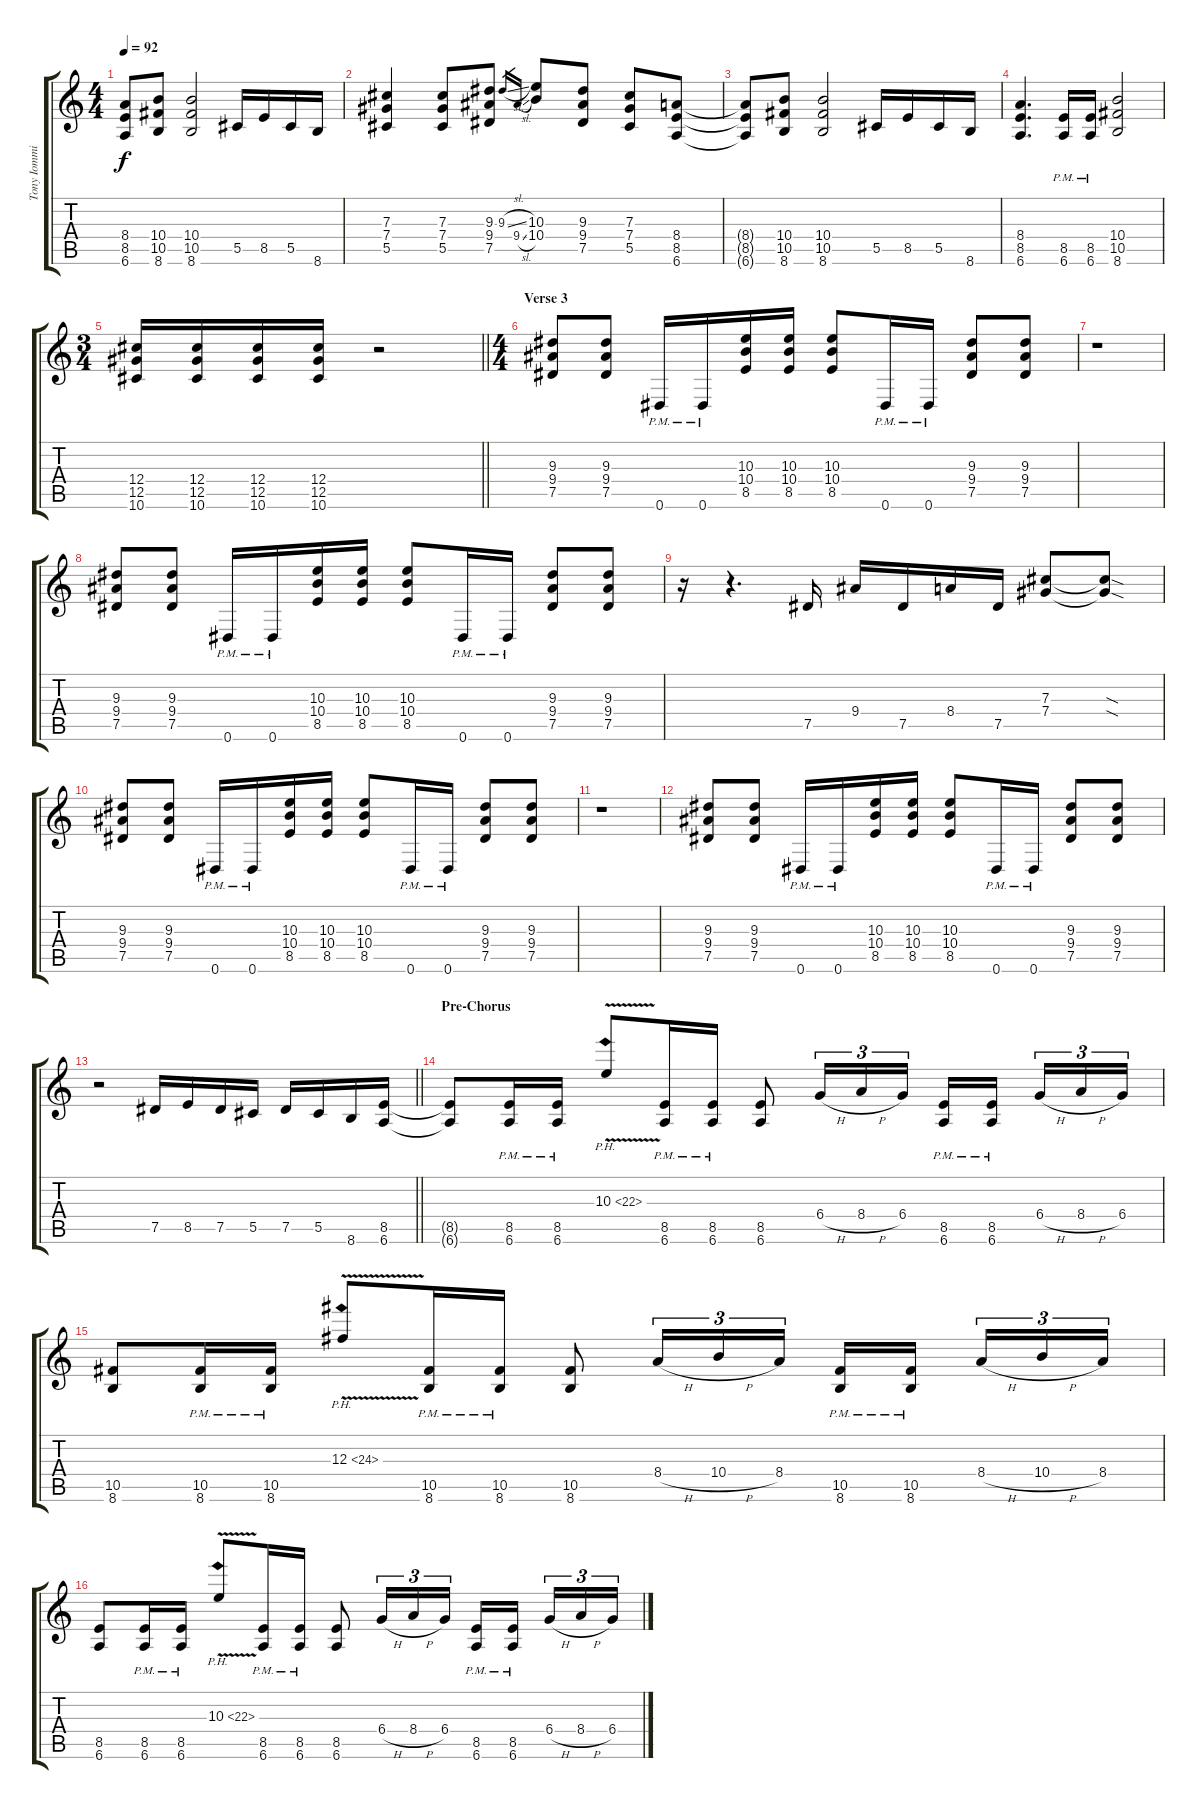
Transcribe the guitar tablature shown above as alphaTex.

\track ("Tony Iommi" "Tony Iommi") {instrument overdrivenguitar}
\staff {score tabs}
\tuning (Eb4 Bb3 Gb3 Db3 Ab2 Eb2) {hide}
\ts (4 4)
\tempo 92
\clef g2
\ks c
(8.4{t} 8.5{t} 6.6{t}).8{dy f} (10.4 10.5 8.6).8 (10.4 10.5 8.6).2 5.5.16 8.5.16 5.5.16 8.6.16 |
(7.3 7.4 5.5).4 (7.3 7.4 5.5).8 (9.3 9.4 7.5).8 9.3{sl}.16{gr} 9.4{sl}.16{gr} (10.3 10.4).8 (9.3 9.4 7.5).8 (7.3 7.4 5.5).8 (8.4 8.5 6.6).8 |
(8.4{t} 8.5{t} 6.6{t}).8 (10.4 10.5 8.6).8 (10.4 10.5 8.6).2 5.5.16 8.5.16 5.5.16 8.6.16 |
(8.4 8.5 6.6).4{d} (8.5{pm} 6.6{pm}).16 (8.5{pm} 6.6{pm}).16 (10.4 10.5 8.6).2 |
\ts (3 4)
\barLineRight lightlight
(12.4 12.5 10.6).16 (12.4 12.5 10.6).16 (12.4 12.5 10.6).16 (12.4 12.5 10.6).16 r.2 |
\ts (4 4)
\section ("" "Verse 3")
(9.3 9.4 7.5).8 (9.3 9.4 7.5).8 0.6{pm}.16 0.6{pm}.16 (10.3 10.4 8.5).16 (10.3 10.4 8.5).16 (10.3 10.4 8.5).8 0.6{pm}.16 0.6{pm}.16 (9.3 9.4 7.5).8 (9.3 9.4 7.5).8 |
r.1 |
(9.3 9.4 7.5).8 (9.3 9.4 7.5).8 0.6{pm}.16 0.6{pm}.16 (10.3 10.4 8.5).16 (10.3 10.4 8.5).16 (10.3 10.4 8.5).8 0.6{pm}.16 0.6{pm}.16 (9.3 9.4 7.5).8 (9.3 9.4 7.5).8 |
r.16 r.4{d} 7.5.16 9.4.16 7.5.16 8.4.16 7.5.16 (7.3 7.4).8 (7.3{sod t} 7.4{sod t}).8 |
(9.3 9.4 7.5).8 (9.3 9.4 7.5).8 0.6{pm}.16 0.6{pm}.16 (10.3 10.4 8.5).16 (10.3 10.4 8.5).16 (10.3 10.4 8.5).8 0.6{pm}.16 0.6{pm}.16 (9.3 9.4 7.5).8 (9.3 9.4 7.5).8 |
r.1 |
(9.3 9.4 7.5).8 (9.3 9.4 7.5).8 0.6{pm}.16 0.6{pm}.16 (10.3 10.4 8.5).16 (10.3 10.4 8.5).16 (10.3 10.4 8.5).8 0.6{pm}.16 0.6{pm}.16 (9.3 9.4 7.5).8 (9.3 9.4 7.5).8 |
\barLineRight lightlight
r.2 7.5.16 8.5.16 7.5.16 5.5.16 7.5.16 5.5.16 8.6.16 (8.5 6.6).16 |
\section ("" "Pre-Chorus")
(8.5{t} 6.6{t}).8 (8.5{pm} 6.6{pm}).16 (8.5{pm} 6.6{pm}).16 10.3{ph 12 v}.8 (8.5{pm} 6.6{pm}).16 (8.5{pm} 6.6{pm}).16 (8.5 6.6).8 6.4{h}.16{tu (3 2)} 8.4{h}.16{tu (3 2)} 6.4.16{tu (3 2)} (8.5{pm} 6.6{pm}).16 (8.5{pm} 6.6{pm}).16{beam splitsecondary} 6.4{h}.16{tu (3 2)} 8.4{h}.16{tu (3 2)} 6.4.16{tu (3 2)} |
(10.5 8.6).8 (10.5{pm} 8.6{pm}).16 (10.5{pm} 8.6{pm}).16 12.3{ph 12 v}.8 (10.5{pm} 8.6{pm}).16 (10.5{pm} 8.6{pm}).16 (10.5 8.6).8 8.4{h}.16{tu (3 2)} 10.4{h}.16{tu (3 2)} 8.4.16{tu (3 2)} (10.5{pm} 8.6{pm}).16 (10.5{pm} 8.6{pm}).16{beam splitsecondary} 8.4{h}.16{tu (3 2)} 10.4{h}.16{tu (3 2)} 8.4.16{tu (3 2)} |
(8.5 6.6).8 (8.5{pm} 6.6{pm}).16 (8.5{pm} 6.6{pm}).16 10.3{ph 12 v}.8 (8.5{pm} 6.6{pm}).16 (8.5{pm} 6.6{pm}).16 (8.5 6.6).8 6.4{h}.16{tu (3 2)} 8.4{h}.16{tu (3 2)} 6.4.16{tu (3 2)} (8.5{pm} 6.6{pm}).16 (8.5{pm} 6.6{pm}).16{beam splitsecondary} 6.4{h}.16{tu (3 2)} 8.4{h}.16{tu (3 2)} 6.4.16{tu (3 2)}
